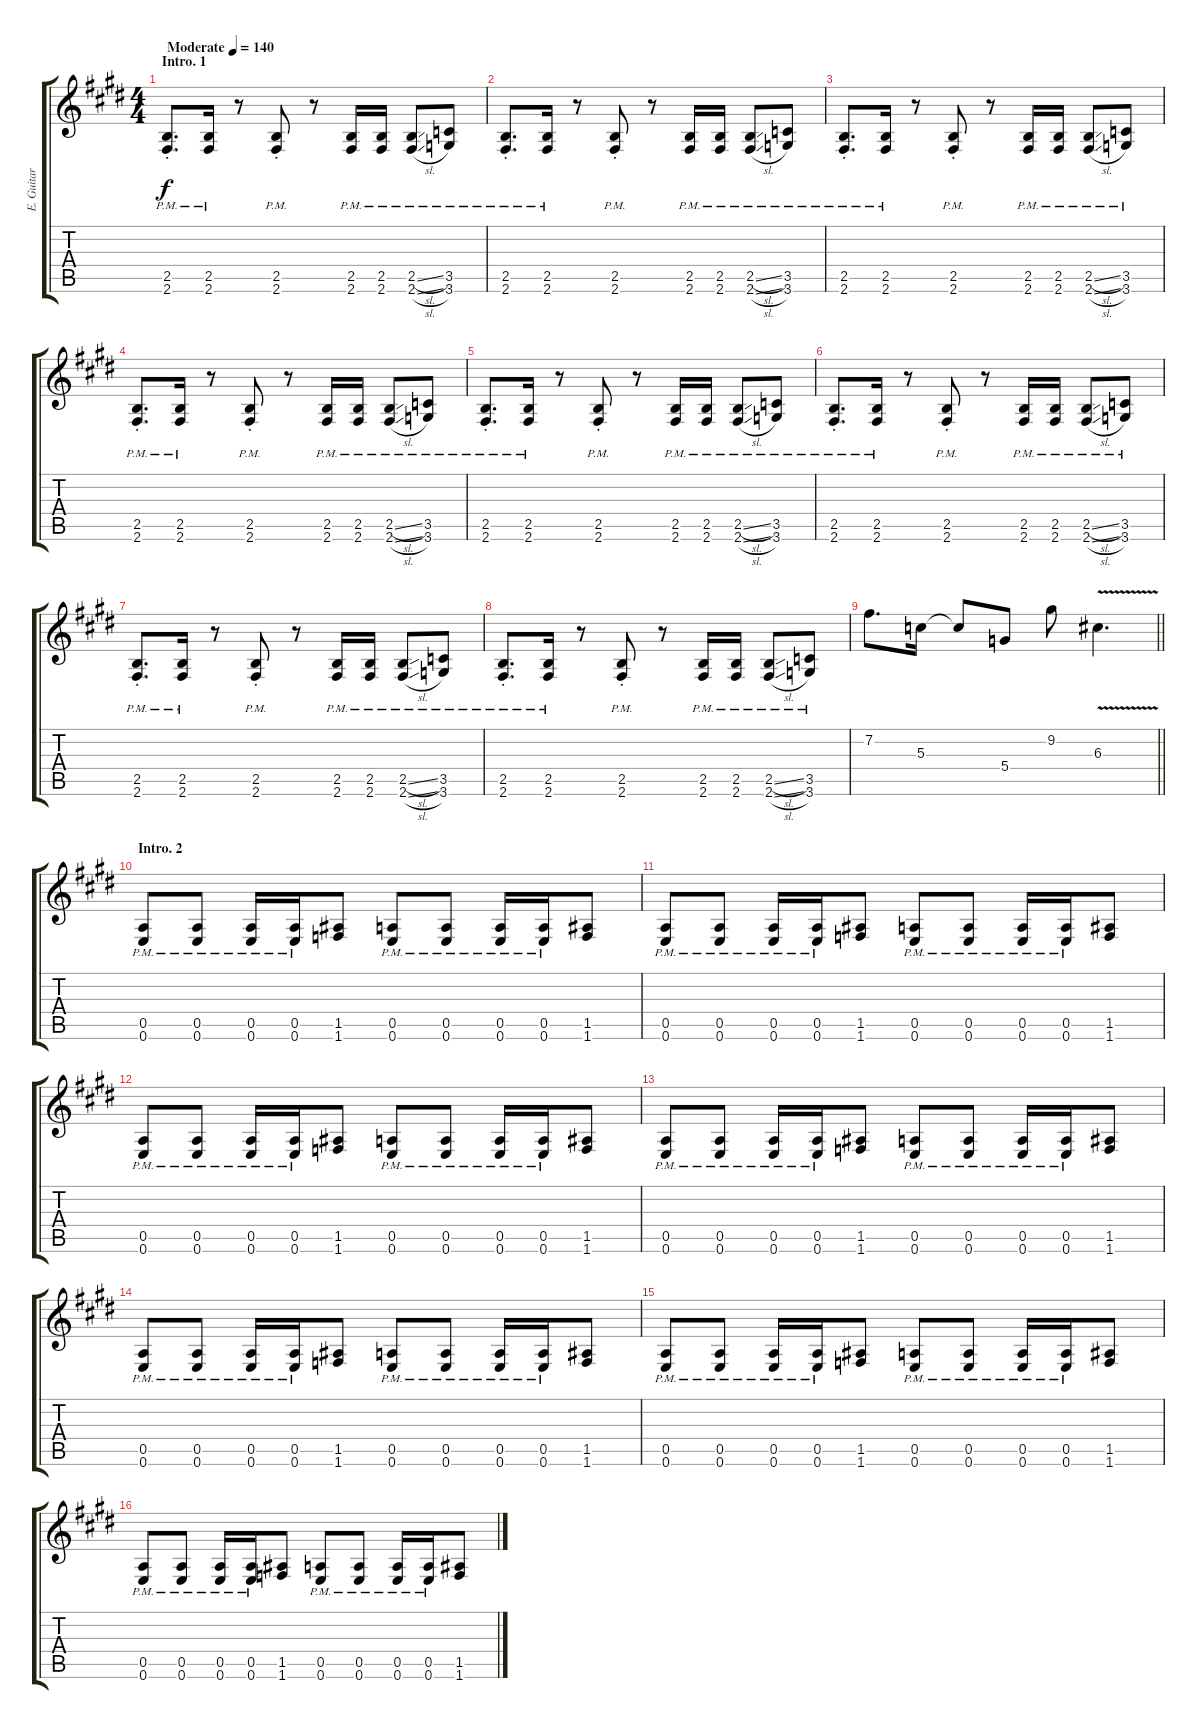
\track ("E. Guitar II" "E. Guitar ") {instrument overdrivenguitar}
\staff {score tabs}
\tuning (E4 B3 G3 D3 A2 E2) {hide}
\ts (4 4)
\section ("" "Intro. 1")
\tempo (140 "Moderate")
\clef g2
\ks e
(2.5{pm st} 2.6{pm st}).8{d dy f instrument overdrivenguitar} (2.5{pm} 2.6{pm}).16 r.8 (2.5{pm st} 2.6{pm st}).8 r.8 (2.5{pm} 2.6{pm}).16 (2.5{pm} 2.6{pm}).16 (2.5{sl pm} 2.6{sl pm}).8 (3.5{pm} 3.6{pm}).8 |
(2.5{pm st} 2.6{pm st}).8{d} (2.5{pm} 2.6{pm}).16 r.8 (2.5{pm st} 2.6{pm st}).8 r.8 (2.5{pm} 2.6{pm}).16 (2.5{pm} 2.6{pm}).16 (2.5{sl pm} 2.6{sl pm}).8 (3.5{pm} 3.6{pm}).8 |
(2.5{pm st} 2.6{pm st}).8{d} (2.5{pm} 2.6{pm}).16 r.8 (2.5{pm st} 2.6{pm st}).8 r.8 (2.5{pm} 2.6{pm}).16 (2.5{pm} 2.6{pm}).16 (2.5{sl pm} 2.6{sl pm}).8 (3.5{pm} 3.6{pm}).8 |
(2.5{pm st} 2.6{pm st}).8{d} (2.5{pm} 2.6{pm}).16 r.8 (2.5{pm st} 2.6{pm st}).8 r.8 (2.5{pm} 2.6{pm}).16 (2.5{pm} 2.6{pm}).16 (2.5{sl pm} 2.6{sl pm}).8 (3.5{pm} 3.6{pm}).8 |
(2.5{pm st} 2.6{pm st}).8{d} (2.5{pm} 2.6{pm}).16 r.8 (2.5{pm st} 2.6{pm st}).8 r.8 (2.5{pm} 2.6{pm}).16 (2.5{pm} 2.6{pm}).16 (2.5{sl pm} 2.6{sl pm}).8 (3.5{pm} 3.6{pm}).8 |
(2.5{pm st} 2.6{pm st}).8{d} (2.5{pm} 2.6{pm}).16 r.8 (2.5{pm st} 2.6{pm st}).8 r.8 (2.5{pm} 2.6{pm}).16 (2.5{pm} 2.6{pm}).16 (2.5{sl pm} 2.6{sl pm}).8 (3.5{pm} 3.6{pm}).8 |
(2.5{pm st} 2.6{pm st}).8{d} (2.5{pm} 2.6{pm}).16 r.8 (2.5{pm st} 2.6{pm st}).8 r.8 (2.5{pm} 2.6{pm}).16 (2.5{pm} 2.6{pm}).16 (2.5{sl pm} 2.6{sl pm}).8 (3.5{pm} 3.6{pm}).8 |
(2.5{pm st} 2.6{pm st}).8{d} (2.5{pm} 2.6{pm}).16 r.8 (2.5{pm st} 2.6{pm st}).8 r.8 (2.5{pm} 2.6{pm}).16 (2.5{pm} 2.6{pm}).16 (2.5{sl pm} 2.6{sl pm}).8 (3.5{pm} 3.6{pm}).8 |
\barLineRight lightlight
7.2.8{d} 5.3.16 5.3{t}.8 5.4.8 9.2.8 6.3{v}.4{d} |
\section ("" "Intro. 2")
(0.5{pm} 0.6{pm}).8 (0.5{pm} 0.6{pm}).8 (0.5{pm} 0.6{pm}).16 (0.5{pm} 0.6{pm}).16 (1.5 1.6).8 (0.5{pm} 0.6{pm}).8 (0.5{pm} 0.6{pm}).8 (0.5{pm} 0.6{pm}).16 (0.5{pm} 0.6{pm}).16 (1.5 1.6).8 |
(0.5{pm} 0.6{pm}).8 (0.5{pm} 0.6{pm}).8 (0.5{pm} 0.6{pm}).16 (0.5{pm} 0.6{pm}).16 (1.5 1.6).8 (0.5{pm} 0.6{pm}).8 (0.5{pm} 0.6{pm}).8 (0.5{pm} 0.6{pm}).16 (0.5{pm} 0.6{pm}).16 (1.5 1.6).8 |
(0.5{pm} 0.6{pm}).8 (0.5{pm} 0.6{pm}).8 (0.5{pm} 0.6{pm}).16 (0.5{pm} 0.6{pm}).16 (1.5 1.6).8 (0.5{pm} 0.6{pm}).8 (0.5{pm} 0.6{pm}).8 (0.5{pm} 0.6{pm}).16 (0.5{pm} 0.6{pm}).16 (1.5 1.6).8 |
(0.5{pm} 0.6{pm}).8 (0.5{pm} 0.6{pm}).8 (0.5{pm} 0.6{pm}).16 (0.5{pm} 0.6{pm}).16 (1.5 1.6).8 (0.5{pm} 0.6{pm}).8 (0.5{pm} 0.6{pm}).8 (0.5{pm} 0.6{pm}).16 (0.5{pm} 0.6{pm}).16 (1.5 1.6).8 |
(0.5{pm} 0.6{pm}).8 (0.5{pm} 0.6{pm}).8 (0.5{pm} 0.6{pm}).16 (0.5{pm} 0.6{pm}).16 (1.5 1.6).8 (0.5{pm} 0.6{pm}).8 (0.5{pm} 0.6{pm}).8 (0.5{pm} 0.6{pm}).16 (0.5{pm} 0.6{pm}).16 (1.5 1.6).8 |
(0.5{pm} 0.6{pm}).8 (0.5{pm} 0.6{pm}).8 (0.5{pm} 0.6{pm}).16 (0.5{pm} 0.6{pm}).16 (1.5 1.6).8 (0.5{pm} 0.6{pm}).8 (0.5{pm} 0.6{pm}).8 (0.5{pm} 0.6{pm}).16 (0.5{pm} 0.6{pm}).16 (1.5 1.6).8 |
(0.5{pm} 0.6{pm}).8 (0.5{pm} 0.6{pm}).8 (0.5{pm} 0.6{pm}).16 (0.5{pm} 0.6{pm}).16 (1.5 1.6).8 (0.5{pm} 0.6{pm}).8 (0.5{pm} 0.6{pm}).8 (0.5{pm} 0.6{pm}).16 (0.5{pm} 0.6{pm}).16 (1.5 1.6).8
